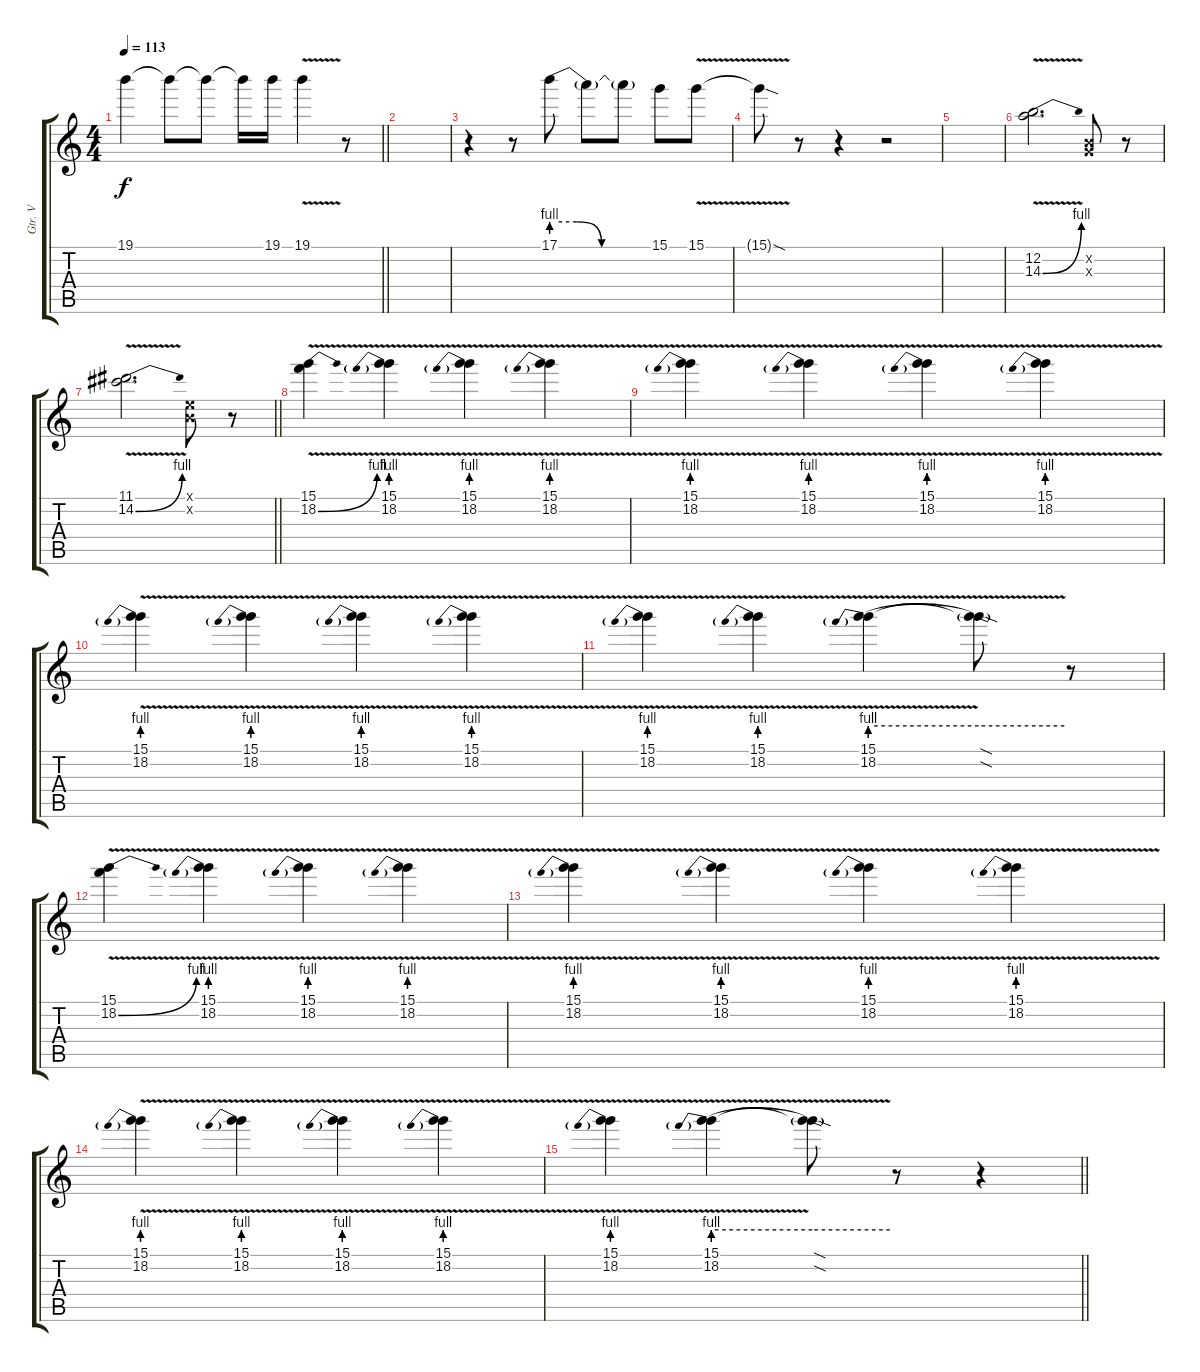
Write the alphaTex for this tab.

\track ("Gtr. V" "Gtr. V") {instrument distortionguitar}
\staff {score tabs}
\tuning (E4 B3 G3 D3 A2 E2) {hide}
\ts (4 4)
\tempo 113
\clef g2
\barLineRight lightlight
\ks c
19.1{t}.4{dy f} 19.1{t}.8 19.1{t}.8 19.1{t}.16 19.1.16 19.1{v}.4 r.8 |
|
r.4 r.8 17.1{be (custom 0 4 15 4 30 0 60 0)}.8 17.1{t}.8 17.1{t}.8 15.1.8 15.1{v}.8 |
15.1{sod t}.8 r.8 r.4 r.2 |
|
(12.2 14.3{be (bend 0 0 60 4) v}).2{d} (0.2{x} 0.3{x}).8 r.8 |
\barLineRight lightlight
(11.1 14.2{be (bend 0 0 60 4) v}).2{d} (0.1{x} 0.2{x}).8 r.8 |
(15.1 18.2{be (bend 0 0 60 4) v}).4{volume 8} (15.1 18.2{be (prebend 0 4 60 4) v}).4 (15.1 18.2{be (prebend 0 4 60 4) v}).4 (15.1 18.2{be (prebend 0 4 60 4) v}).4 |
(15.1 18.2{be (prebend 0 4 60 4) v}).4 (15.1 18.2{be (prebend 0 4 60 4) v}).4 (15.1 18.2{be (prebend 0 4 60 4) v}).4 (15.1 18.2{be (prebend 0 4 60 4) v}).4 |
(15.1 18.2{be (prebend 0 4 60 4) v}).4 (15.1 18.2{be (prebend 0 4 60 4) v}).4 (15.1 18.2{be (prebend 0 4 60 4) v}).4 (15.1 18.2{be (prebend 0 4 60 4) v}).4 |
(15.1 18.2{be (prebend 0 4 60 4) v}).4 (15.1 18.2{be (prebend 0 4 60 4) v}).4 (15.1 18.2{be (prebend 0 4 60 4) v}).4 (15.1{sod t} 18.2{be (hold 0 4 60 4) v sod t}).8 r.8 |
(15.1 18.2{be (bend 0 0 60 4) v}).4{volume 8} (15.1 18.2{be (prebend 0 4 60 4) v}).4 (15.1 18.2{be (prebend 0 4 60 4) v}).4 (15.1 18.2{be (prebend 0 4 60 4) v}).4 |
(15.1 18.2{be (prebend 0 4 60 4) v}).4 (15.1 18.2{be (prebend 0 4 60 4) v}).4 (15.1 18.2{be (prebend 0 4 60 4) v}).4 (15.1 18.2{be (prebend 0 4 60 4) v}).4 |
(15.1 18.2{be (prebend 0 4 60 4) v}).4 (15.1 18.2{be (prebend 0 4 60 4) v}).4 (15.1 18.2{be (prebend 0 4 60 4) v}).4 (15.1 18.2{be (prebend 0 4 60 4) v}).4 |
\barLineRight lightlight
(15.1 18.2{be (prebend 0 4 60 4) v}).4 (15.1 18.2{be (prebend 0 4 60 4) v}).4 (15.1{sod t} 18.2{be (hold 0 4 60 4) v sod t}).8 r.8 r.4
